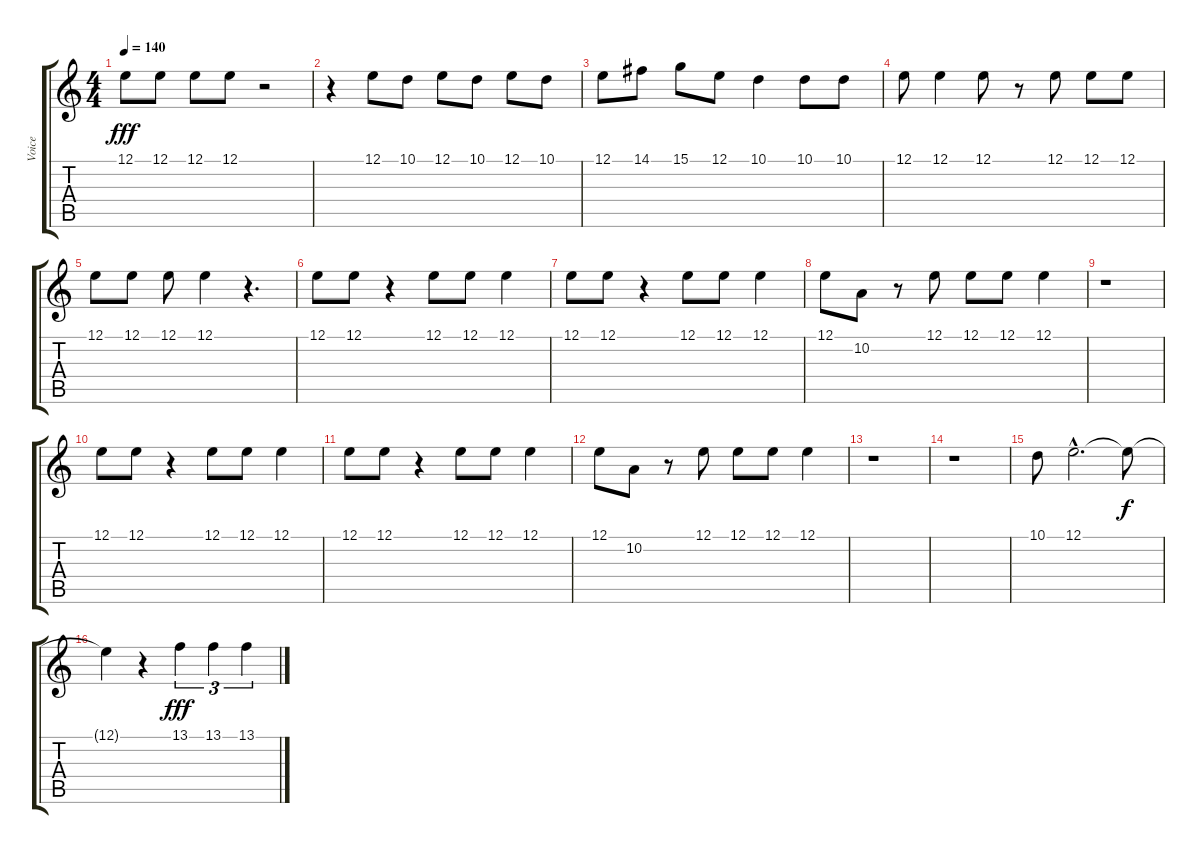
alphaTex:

\track ("Voice" "Voice") {instrument lead8bassandlead}
\staff {score tabs}
\tuning (E4 B3 G3 D3 A2 E2) {hide}
\ts (4 4)
\tempo 140
\clef g2
\ks c
12.1.8{dy fff} 12.1.8 12.1.8 12.1.8 r.2 |
r.4 12.1.8 10.1.8 12.1.8 10.1.8 12.1.8 10.1.8 |
12.1.8 14.1.8 15.1.8 12.1.8 10.1.4 10.1.8 10.1.8 |
12.1.8 12.1.4 12.1.8 r.8 12.1.8 12.1.8 12.1.8 |
12.1.8 12.1.8 12.1.8 12.1.4 r.4{d} |
12.1.8 12.1.8 r.4 12.1.8 12.1.8 12.1.4 |
12.1.8 12.1.8 r.4 12.1.8 12.1.8 12.1.4 |
12.1.8 10.2.8 r.8 12.1.8 12.1.8 12.1.8 12.1.4 |
r.1 |
12.1.8 12.1.8 r.4 12.1.8 12.1.8 12.1.4 |
12.1.8 12.1.8 r.4 12.1.8 12.1.8 12.1.4 |
12.1.8 10.2.8 r.8 12.1.8 12.1.8 12.1.8 12.1.4 |
r.1 |
r.1 |
10.1.8 12.1{hac}.2{d} 12.1{t}.8{dy f} |
12.1{t}.4 r.4 13.1.4{tu (3 2) dy fff} 13.1.4{tu (3 2)} 13.1.4{tu (3 2)}
